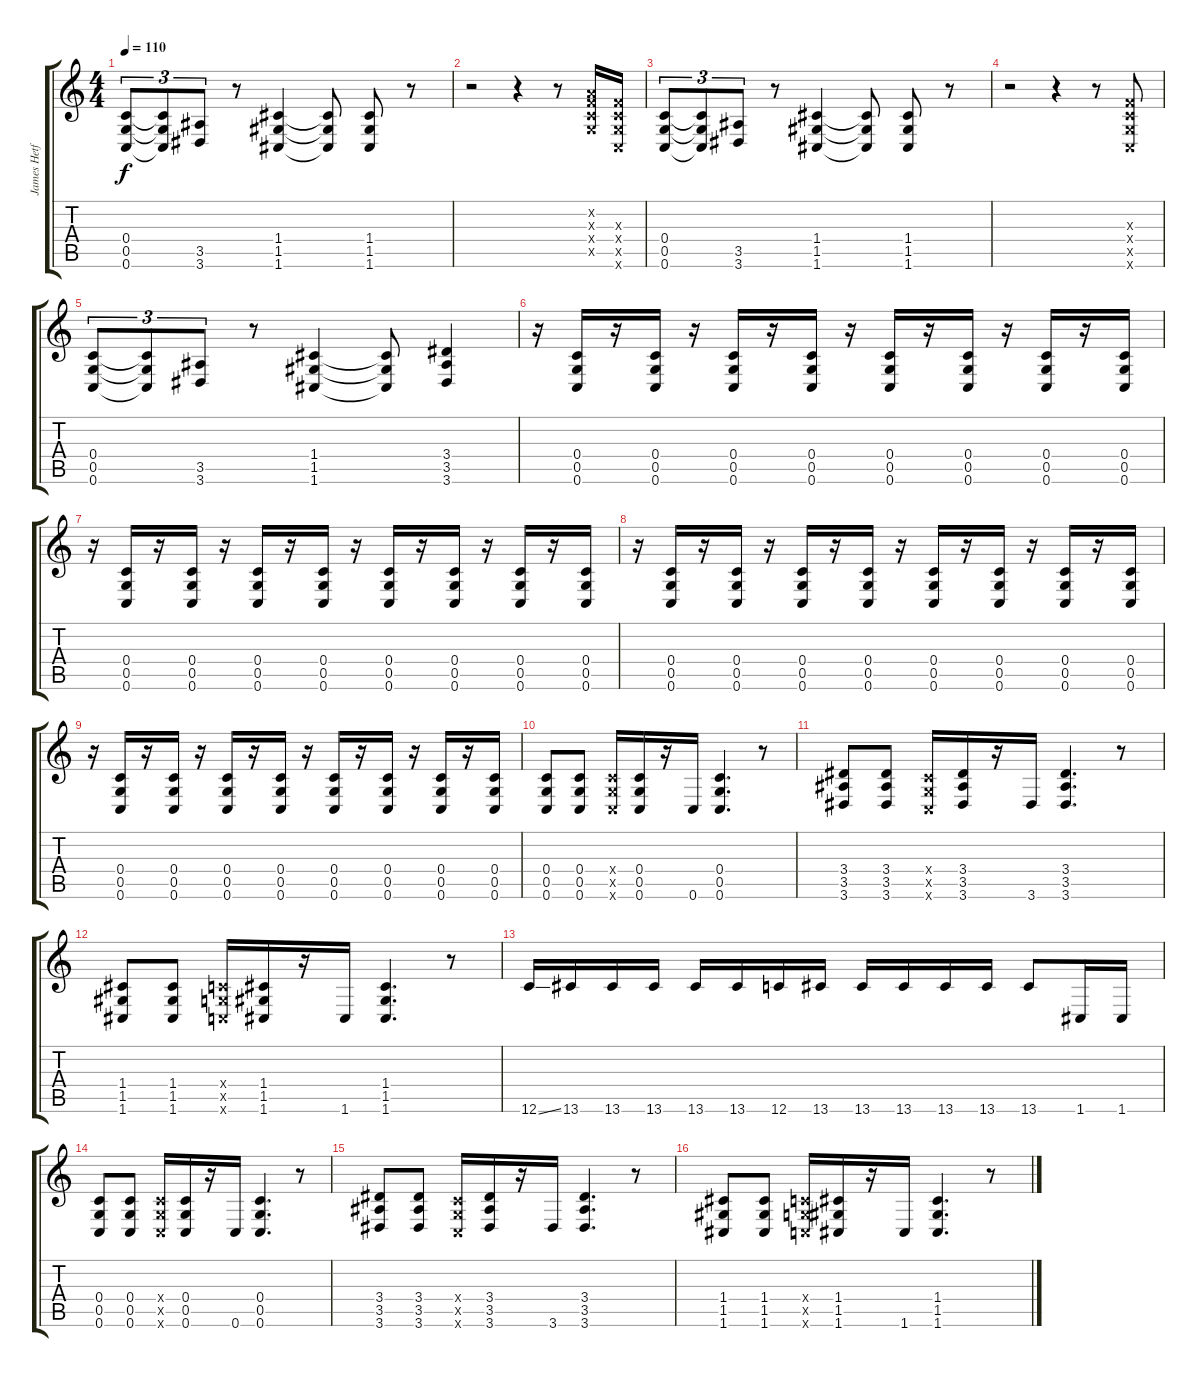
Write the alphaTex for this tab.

\track ("James Hetfield" "James Hetf") {instrument distortionguitar}
\staff {score tabs}
\tuning (D4 A3 F3 C3 G2 C2) {hide}
\ts (4 4)
\tempo 110
\clef g2
\ks c
(0.4 0.5 0.6).8{tu (3 2) dy f} (0.4{t} 0.5{t} 0.6{t}).8{tu (3 2)} (3.5 3.6).8{tu (3 2)} r.8 (1.4 1.5 1.6).4 (1.4{t} 1.5{t} 1.6{t}).8 (1.4 1.5 1.6).8 r.8 |
r.2 r.4 r.8 (0.2{x} 0.3{x} 0.4{x} 0.5{x}).16 (0.3{x} 0.4{x} 0.5{x} 0.6{x}).16 |
(0.4 0.5 0.6).8{tu (3 2)} (0.4{t} 0.5{t} 0.6{t}).8{tu (3 2)} (3.5 3.6).8{tu (3 2)} r.8 (1.4 1.5 1.6).4 (1.4{t} 1.5{t} 1.6{t}).8 (1.4 1.5 1.6).8 r.8 |
r.2 r.4 r.8 (0.3{x} 0.4{x} 0.5{x} 0.6{x}).8 |
(0.4 0.5 0.6).8{tu (3 2)} (0.4{t} 0.5{t} 0.6{t}).8{tu (3 2)} (3.5 3.6).8{tu (3 2)} r.8 (1.4 1.5 1.6).4 (1.4{t} 1.5{t} 1.6{t}).8 (3.4 3.5 3.6).4 |
r.16 (0.4 0.5 0.6).16 r.16 (0.4 0.5 0.6).16 r.16 (0.4 0.5 0.6).16 r.16 (0.4 0.5 0.6).16 r.16 (0.4 0.5 0.6).16 r.16 (0.4 0.5 0.6).16 r.16 (0.4 0.5 0.6).16 r.16 (0.4 0.5 0.6).16 |
r.16 (0.4 0.5 0.6).16 r.16 (0.4 0.5 0.6).16 r.16 (0.4 0.5 0.6).16 r.16 (0.4 0.5 0.6).16 r.16 (0.4 0.5 0.6).16 r.16 (0.4 0.5 0.6).16 r.16 (0.4 0.5 0.6).16 r.16 (0.4 0.5 0.6).16 |
r.16 (0.4 0.5 0.6).16 r.16 (0.4 0.5 0.6).16 r.16 (0.4 0.5 0.6).16 r.16 (0.4 0.5 0.6).16 r.16 (0.4 0.5 0.6).16 r.16 (0.4 0.5 0.6).16 r.16 (0.4 0.5 0.6).16 r.16 (0.4 0.5 0.6).16 |
r.16 (0.4 0.5 0.6).16 r.16 (0.4 0.5 0.6).16 r.16 (0.4 0.5 0.6).16 r.16 (0.4 0.5 0.6).16 r.16 (0.4 0.5 0.6).16 r.16 (0.4 0.5 0.6).16 r.16 (0.4 0.5 0.6).16 r.16 (0.4 0.5 0.6).16 |
(0.4 0.5 0.6).8 (0.4 0.5 0.6).8 (0.4{x} 0.5{x} 0.6{x}).16 (0.4 0.5 0.6).16 r.16 0.6.16 (0.4 0.5 0.6).4{d} r.8 |
(3.4 3.5 3.6).8 (3.4 3.5 3.6).8 (0.4{x} 0.5{x} 0.6{x}).16 (3.4 3.5 3.6).16 r.16 3.6.16 (3.4 3.5 3.6).4{d} r.8 |
(1.4 1.5 1.6).8 (1.4 1.5 1.6).8 (0.4{x} 0.5{x} 0.6{x}).16 (1.4 1.5 1.6).16 r.16 1.6.16 (1.4 1.5 1.6).4{d} r.8 |
12.6{ss}.16 13.6.16 13.6.16 13.6.16 13.6.16 13.6.16 12.6.16 13.6.16 13.6.16 13.6.16 13.6.16 13.6.16 13.6.8 1.6.16 1.6.16 |
(0.4 0.5 0.6).8 (0.4 0.5 0.6).8 (0.4{x} 0.5{x} 0.6{x}).16 (0.4 0.5 0.6).16 r.16 0.6.16 (0.4 0.5 0.6).4{d} r.8 |
(3.4 3.5 3.6).8 (3.4 3.5 3.6).8 (0.4{x} 0.5{x} 0.6{x}).16 (3.4 3.5 3.6).16 r.16 3.6.16 (3.4 3.5 3.6).4{d} r.8 |
(1.4 1.5 1.6).8 (1.4 1.5 1.6).8 (0.4{x} 0.5{x} 0.6{x}).16 (1.4 1.5 1.6).16 r.16 1.6.16 (1.4 1.5 1.6).4{d} r.8
